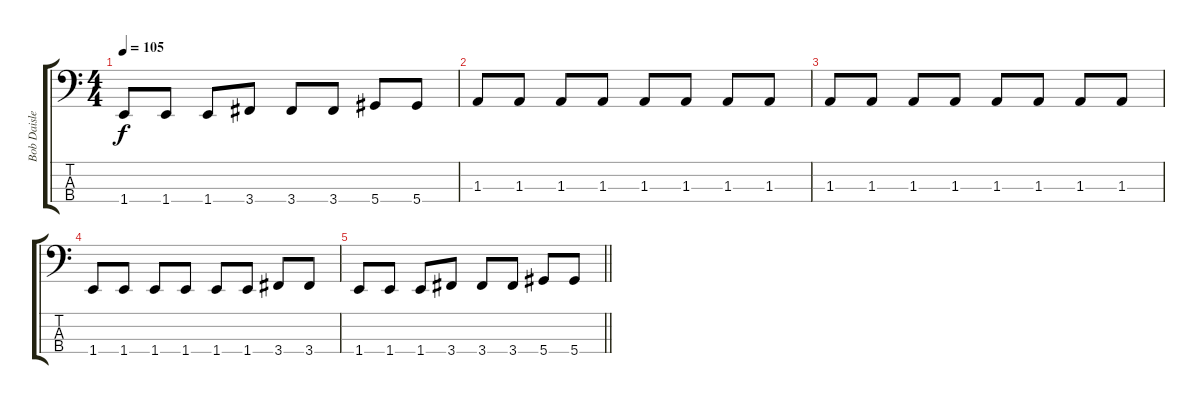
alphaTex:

\track ("Bob Daisley" "Bob Daisle") {instrument electricbassfinger}
\staff {score tabs}
\tuning (Gb2 Db2 Ab1 Eb1) {hide}
\ts (4 4)
\tempo 105
\clef f4
\ks c
1.4.8{dy f} 1.4.8 1.4.8 3.4.8 3.4.8 3.4.8 5.4.8 5.4.8 |
1.3.8 1.3.8 1.3.8 1.3.8 1.3.8 1.3.8 1.3.8 1.3.8 |
1.3.8 1.3.8 1.3.8 1.3.8 1.3.8 1.3.8 1.3.8 1.3.8 |
1.4.8 1.4.8 1.4.8 1.4.8 1.4.8 1.4.8 3.4.8 3.4.8 |
\barLineRight lightlight
1.4.8 1.4.8 1.4.8 3.4.8 3.4.8 3.4.8 5.4.8 5.4.8
